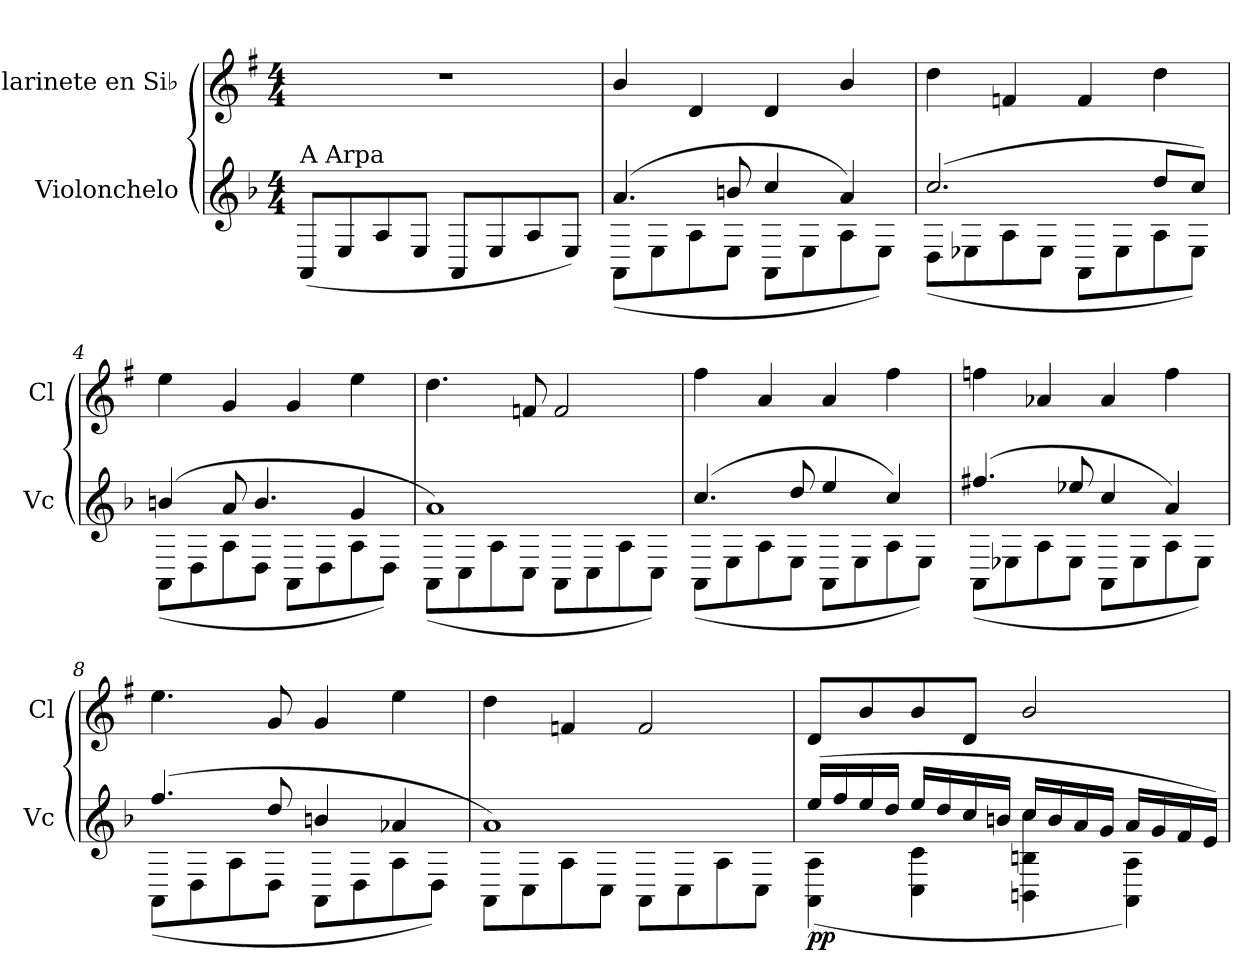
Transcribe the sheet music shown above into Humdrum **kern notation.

**kern	**dynam	**kern
*part2	*part2	*part1
*staff2	*staff2	*staff1
*I"Violonchelo	*	*I"Clarinete en Si♭
*I'Vc	*	*I'Cl
*clefG2	*	*clefG2
*	*	*ITrd1c2
*k[b-]	*	*k[b-]
*M4/4	*	*M4/4
*MM80	*	*MM80
=1	=1	=1
!LO:TX:a:t=A Arpa	!	!
(<8AA!/L	.	1r
8E!/	.	.
8A!/	.	.
8E!/J	.	.
8AA!/L	.	.
8E!/	.	.
8A!/	.	.
8E!/J)	.	.
=2	=2	=2
*^	*	*
(>4.a!/	(<8AA!\L	.	4a/
.	8E!\	.	.
.	8A!\	.	4c/
8bn!/	8E!\J	.	.
4cc!/	8AA!\L	.	4c/
.	8E!\	.	.
4a!/)	8A!\	.	4a/
.	8E!\J)	.	.
=3	=3	=3	=3
(>2.cc!/	(<8D!\L	.	4cc\
.	8E-X!\	.	.
.	8A!\	.	4e-X/
.	8E-!\J	.	.
.	8AA!\L	.	4e-/
.	8E-!\	.	.
8dd!/L	8A!\	.	4cc\
8cc!/J)	8E-!\J)	.	.
=4	=4	=4	=4
(>4bn!/	(<8AA!\L	.	4dd\
.	8D!\	.	.
8a!/	8A!\	.	4f/
4.b!/	8D!\J	.	.
.	8AA!\L	.	4f/
.	8D!\	.	.
4g!/	8A!\	.	4dd\
.	8D!\J)	.	.
=5	=5	=5	=5
1a!)	(<8AA!\L	.	4.cc\
.	8C!\	.	.
.	8A!\	.	.
.	8C!\J	.	8e-X/
.	8AA!\L	.	2e-/
.	8C!\	.	.
.	8A!\	.	.
.	8C!\J)	.	.
!!LO:LB:g=z
=6	=6	=6	=6
(>4.cc!/	(<8AA!\L	.	4ee\
.	8E!\	.	.
.	8A!\	.	4g/
8dd!/	8E!\J	.	.
4ee!/	8AA!\L	.	4g/
.	8E!\	.	.
4cc!/)	8A!\	.	4ee\
.	8E!\J)	.	.
=7	=7	=7	=7
(>4.ff#X!/	(<8AA!\L	.	4ee-X\
.	8E-X!\	.	.
.	8A!\	.	4g-X/
8ee-X!/	8E-!\J	.	.
4cc!/	8AA!\L	.	4g-/
.	8E-!\	.	.
4a!/)	8A!\	.	4ee-\
.	8E-!\J)	.	.
=8	=8	=8	=8
(>4.ff!/	(<8AA!\L	.	4.dd\
.	8D!\	.	.
.	8A!\	.	.
8dd!/	8D!\J	.	8f/
4bn!/	8AA!\L	.	4f/
.	8D!\	.	.
4a-X!/	8A!\	.	4dd\
.	8D!\J)	.	.
=9	=9	=9	=9
1a!)	8AA!\L	.	4cc\
.	8C!\	.	.
.	8A!\	.	4e-X/
.	8C!\J	.	.
.	8AA!\L	.	2e-/
.	8C!\	.	.
.	8A!\	.	.
.	8C!\J	.	.
!!LO:LB:g=z
=10	=10	=10	=10
!	!	!LO:DY:b	!
(>16ee!/LL	(<4AA!\ 4A!\	pp	8c/L
16ff!/	.	.	.
16ee!/	.	.	8a/
16dd!/JJ	.	.	.
16ee!/LL	4C!\ 4c!\	.	8a/
16dd!/	.	.	.
16cc!/	.	.	8c/J
16bn!/JJ	.	.	.
16cc!/LL	4BBn!\ 4Bn!\ 4cc!\	.	2a/
16b!/	.	.	.
16a!/	.	.	.
16g!/JJ	.	.	.
16a!/LL	4AA!\ 4A!\)	.	.
16g!/	.	.	.
16f!/	.	.	.
16e!/JJ)	.	.	.
*v	*v	*	*
=	=	=
*-	*-	*-
